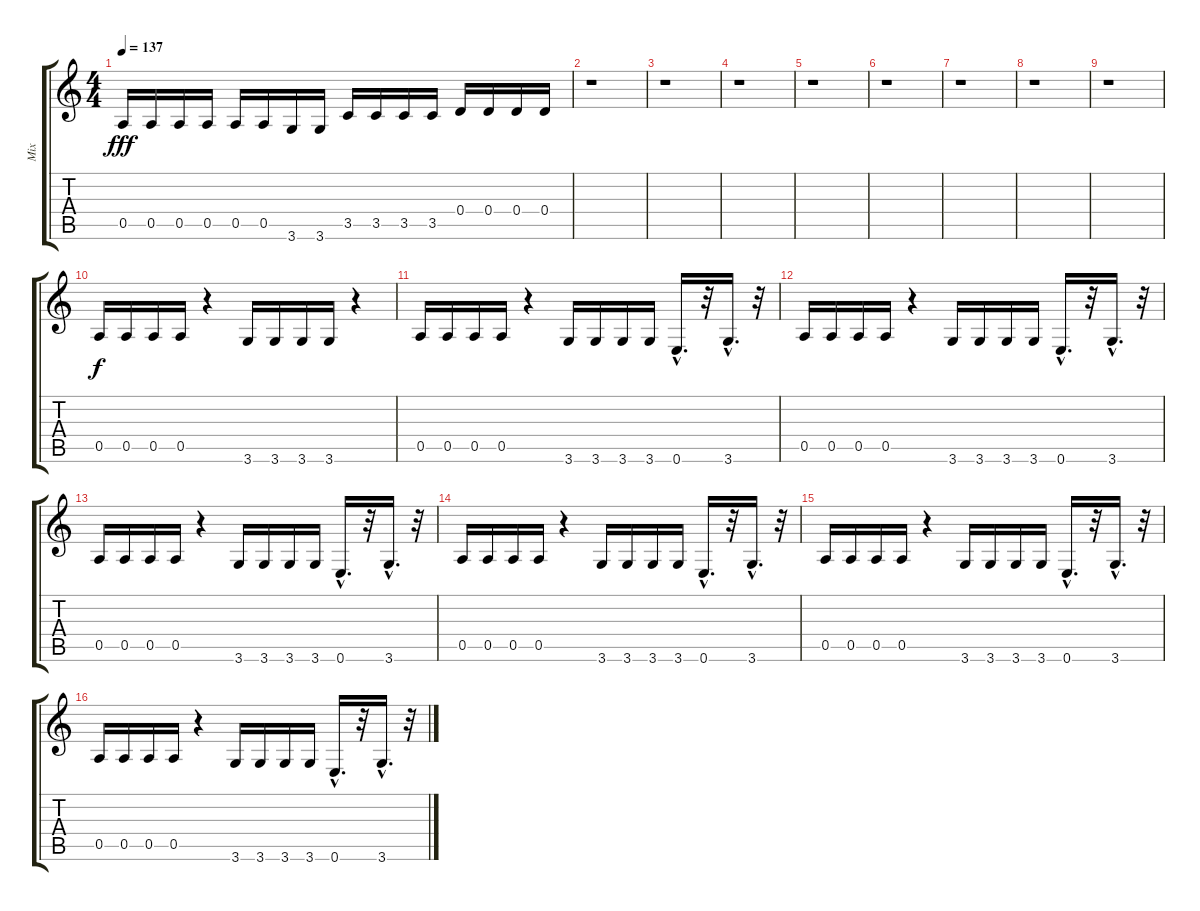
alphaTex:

\track ("  Mix" "  Mix") {instrument synthbass2}
\staff {score tabs}
\tuning (E4 B3 G3 D3 A2 E2) {hide}
\ts (4 4)
\tempo 137
\clef g2
\ks c
0.5.16{dy fff} 0.5.16 0.5.16 0.5.16 0.5.16 0.5.16 3.6.16 3.6.16 3.5.16 3.5.16 3.5.16 3.5.16 0.4.16 0.4.16 0.4.16 0.4.16 |
r.1 |
r.1 |
r.1 |
r.1 |
r.1 |
r.1 |
r.1 |
r.1 |
0.5.16{dy f} 0.5.16 0.5.16 0.5.16 r.4 3.6.16 3.6.16 3.6.16 3.6.16 r.4 |
0.5.16 0.5.16 0.5.16 0.5.16 r.4 3.6.16 3.6.16 3.6.16 3.6.16 0.6{hac}.16{d} r.32 3.6{hac}.16{d} r.32 |
0.5.16 0.5.16 0.5.16 0.5.16 r.4 3.6.16 3.6.16 3.6.16 3.6.16 0.6{hac}.16{d} r.32 3.6{hac}.16{d} r.32 |
0.5.16 0.5.16 0.5.16 0.5.16 r.4 3.6.16 3.6.16 3.6.16 3.6.16 0.6{hac}.16{d} r.32 3.6{hac}.16{d} r.32 |
0.5.16 0.5.16 0.5.16 0.5.16 r.4 3.6.16 3.6.16 3.6.16 3.6.16 0.6{hac}.16{d} r.32 3.6{hac}.16{d} r.32 |
0.5.16 0.5.16 0.5.16 0.5.16 r.4 3.6.16 3.6.16 3.6.16 3.6.16 0.6{hac}.16{d} r.32 3.6{hac}.16{d} r.32 |
0.5.16 0.5.16 0.5.16 0.5.16 r.4 3.6.16 3.6.16 3.6.16 3.6.16 0.6{hac}.16{d} r.32 3.6{hac}.16{d} r.32
